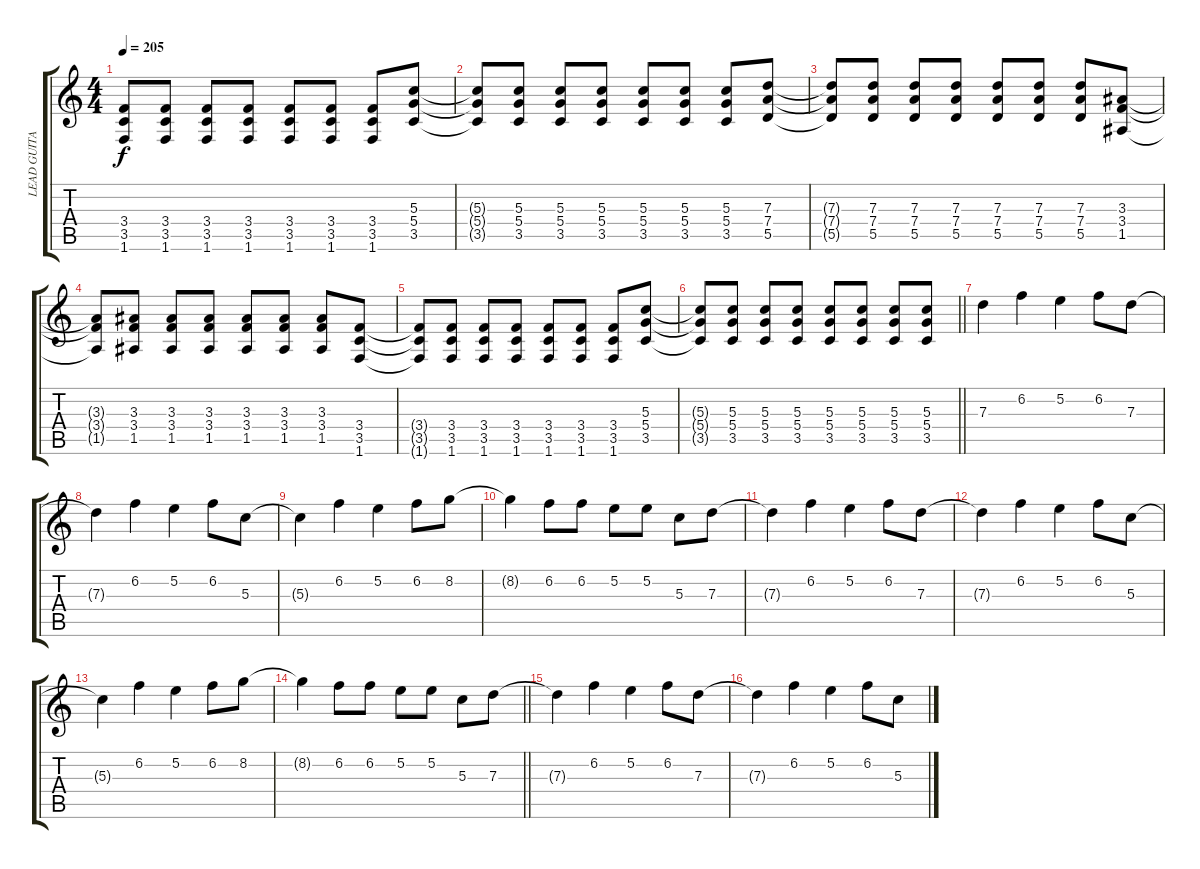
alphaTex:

\track ("LEAD GUITAR" "LEAD GUITA") {instrument distortionguitar}
\staff {score tabs}
\tuning (E4 B3 G3 D3 A2 E2) {hide}
\ts (4 4)
\tempo 205
\clef g2
\ks c
(3.4{t} 3.5{t} 1.6{t}).8{dy f} (3.4 3.5 1.6).8 (3.4 3.5 1.6).8 (3.4 3.5 1.6).8 (3.4 3.5 1.6).8 (3.4 3.5 1.6).8 (3.4 3.5 1.6).8 (5.3 5.4 3.5).8 |
(5.3{t} 5.4{t} 3.5{t}).8 (5.3 5.4 3.5).8 (5.3 5.4 3.5).8 (5.3 5.4 3.5).8 (5.3 5.4 3.5).8 (5.3 5.4 3.5).8 (5.3 5.4 3.5).8 (7.3 7.4 5.5).8 |
(7.3{t} 7.4{t} 5.5{t}).8 (7.3 7.4 5.5).8 (7.3 7.4 5.5).8 (7.3 7.4 5.5).8 (7.3 7.4 5.5).8 (7.3 7.4 5.5).8 (7.3 7.4 5.5).8 (3.3 3.4 1.5).8 |
(3.3{t} 3.4{t} 1.5{t}).8 (3.3 3.4 1.5).8 (3.3 3.4 1.5).8 (3.3 3.4 1.5).8 (3.3 3.4 1.5).8 (3.3 3.4 1.5).8 (3.3 3.4 1.5).8 (3.4 3.5 1.6).8 |
(3.4{t} 3.5{t} 1.6{t}).8 (3.4 3.5 1.6).8 (3.4 3.5 1.6).8 (3.4 3.5 1.6).8 (3.4 3.5 1.6).8 (3.4 3.5 1.6).8 (3.4 3.5 1.6).8 (5.3 5.4 3.5).8 |
\barLineRight lightlight
(5.3{t} 5.4{t} 3.5{t}).8 (5.3 5.4 3.5).8 (5.3 5.4 3.5).8 (5.3 5.4 3.5).8 (5.3 5.4 3.5).8 (5.3 5.4 3.5).8 (5.3 5.4 3.5).8 (5.3 5.4 3.5).8 |
7.3.4 6.2.4 5.2.4 6.2.8 7.3.8 |
7.3{t}.4 6.2.4 5.2.4 6.2.8 5.3.8 |
5.3{t}.4 6.2.4 5.2.4 6.2.8 8.2.8 |
8.2{t}.4 6.2.8 6.2.8 5.2.8 5.2.8 5.3.8 7.3.8 |
7.3{t}.4 6.2.4 5.2.4 6.2.8 7.3.8 |
7.3{t}.4 6.2.4 5.2.4 6.2.8 5.3.8 |
5.3{t}.4 6.2.4 5.2.4 6.2.8 8.2.8 |
\barLineRight lightlight
8.2{t}.4 6.2.8 6.2.8 5.2.8 5.2.8 5.3.8 7.3.8 |
7.3{t}.4 6.2.4 5.2.4 6.2.8 7.3.8 |
7.3{t}.4 6.2.4 5.2.4 6.2.8 5.3.8
